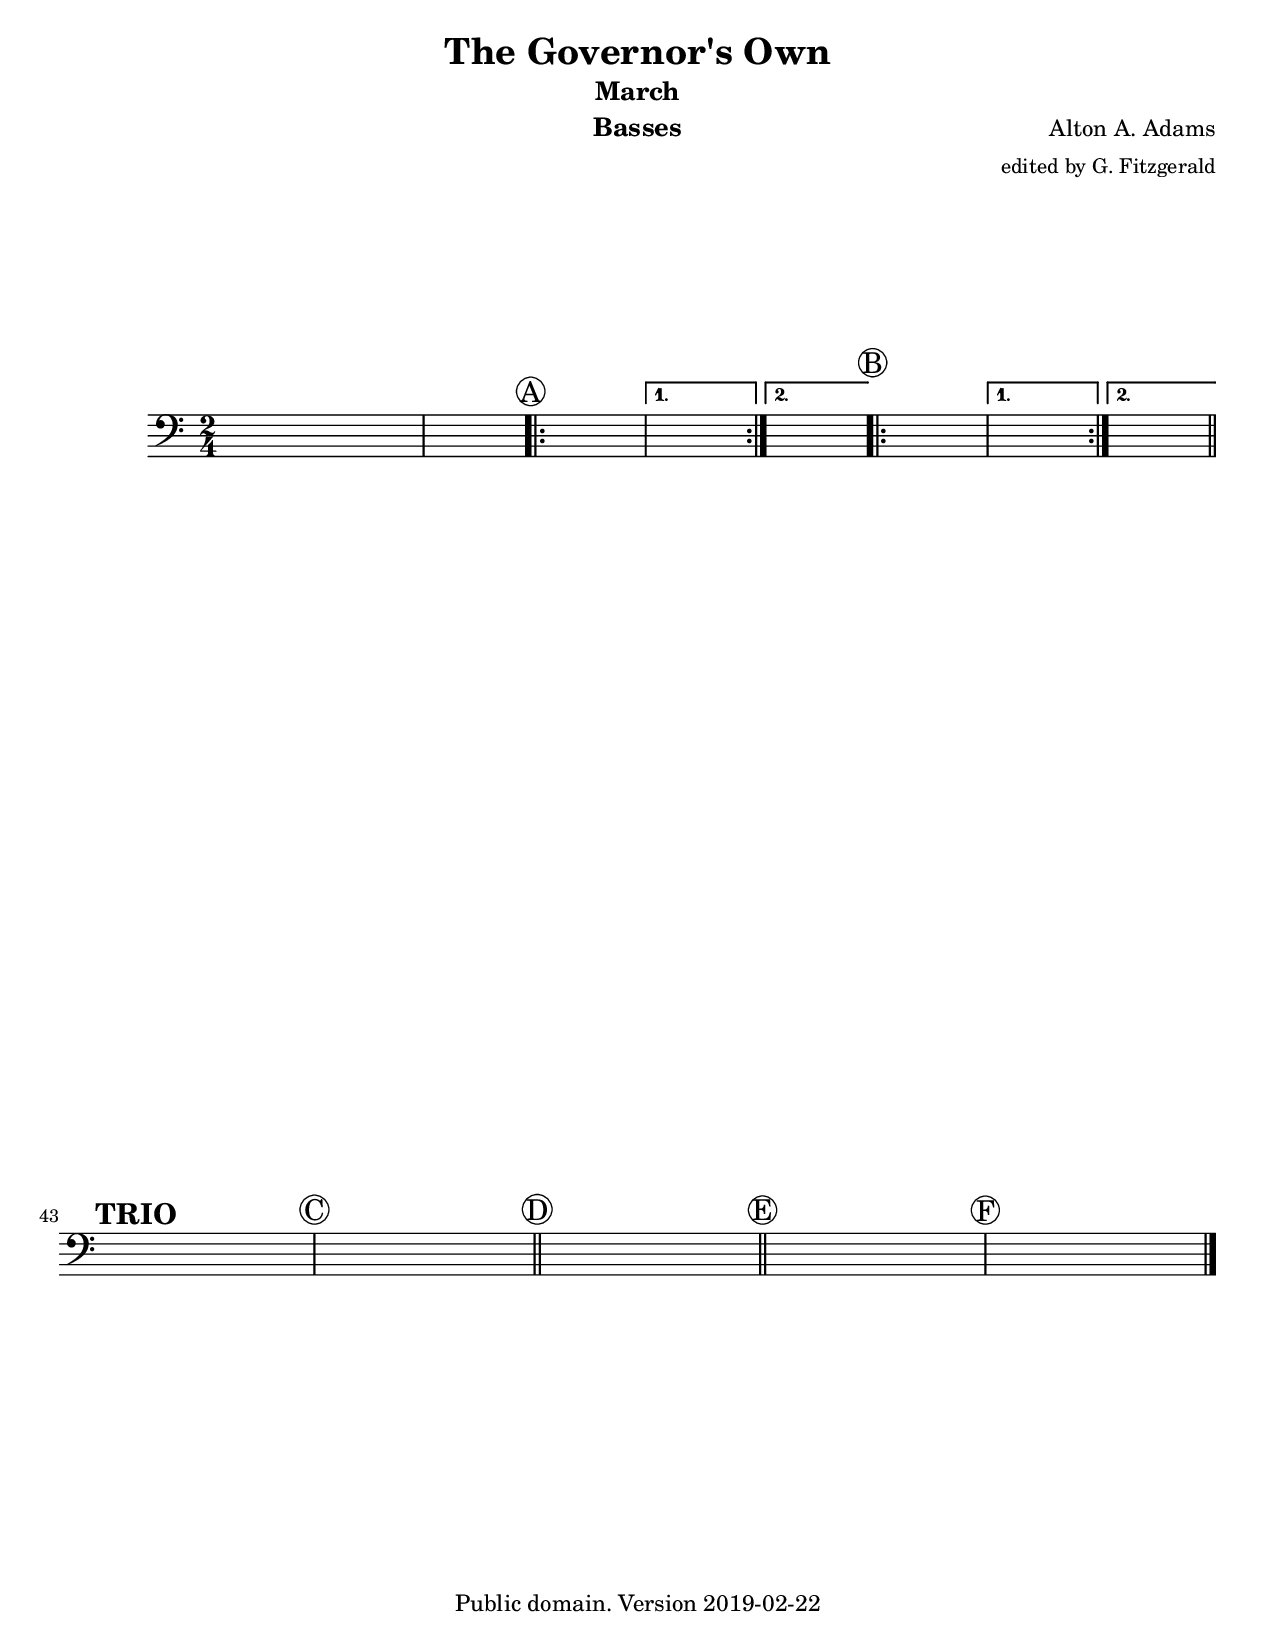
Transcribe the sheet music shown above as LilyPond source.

\version "2.18.2"
\include "GovernorsOwn.ly"

\paper {
  #(set-paper-size "letter")
  ragged-last-bottom = ##f
  ragged-bottom = ##f
}

\header {
  instrument = "Basses"
}

\score {
  \new Staff  { 
    \set Staff.midiInstrument = "tuba"

    \clef bass
    << \rehearsalMarks 
       \basses >>
  }
  
  \layout { }
  \midi {
    \tempo 4 = 120
  }
}